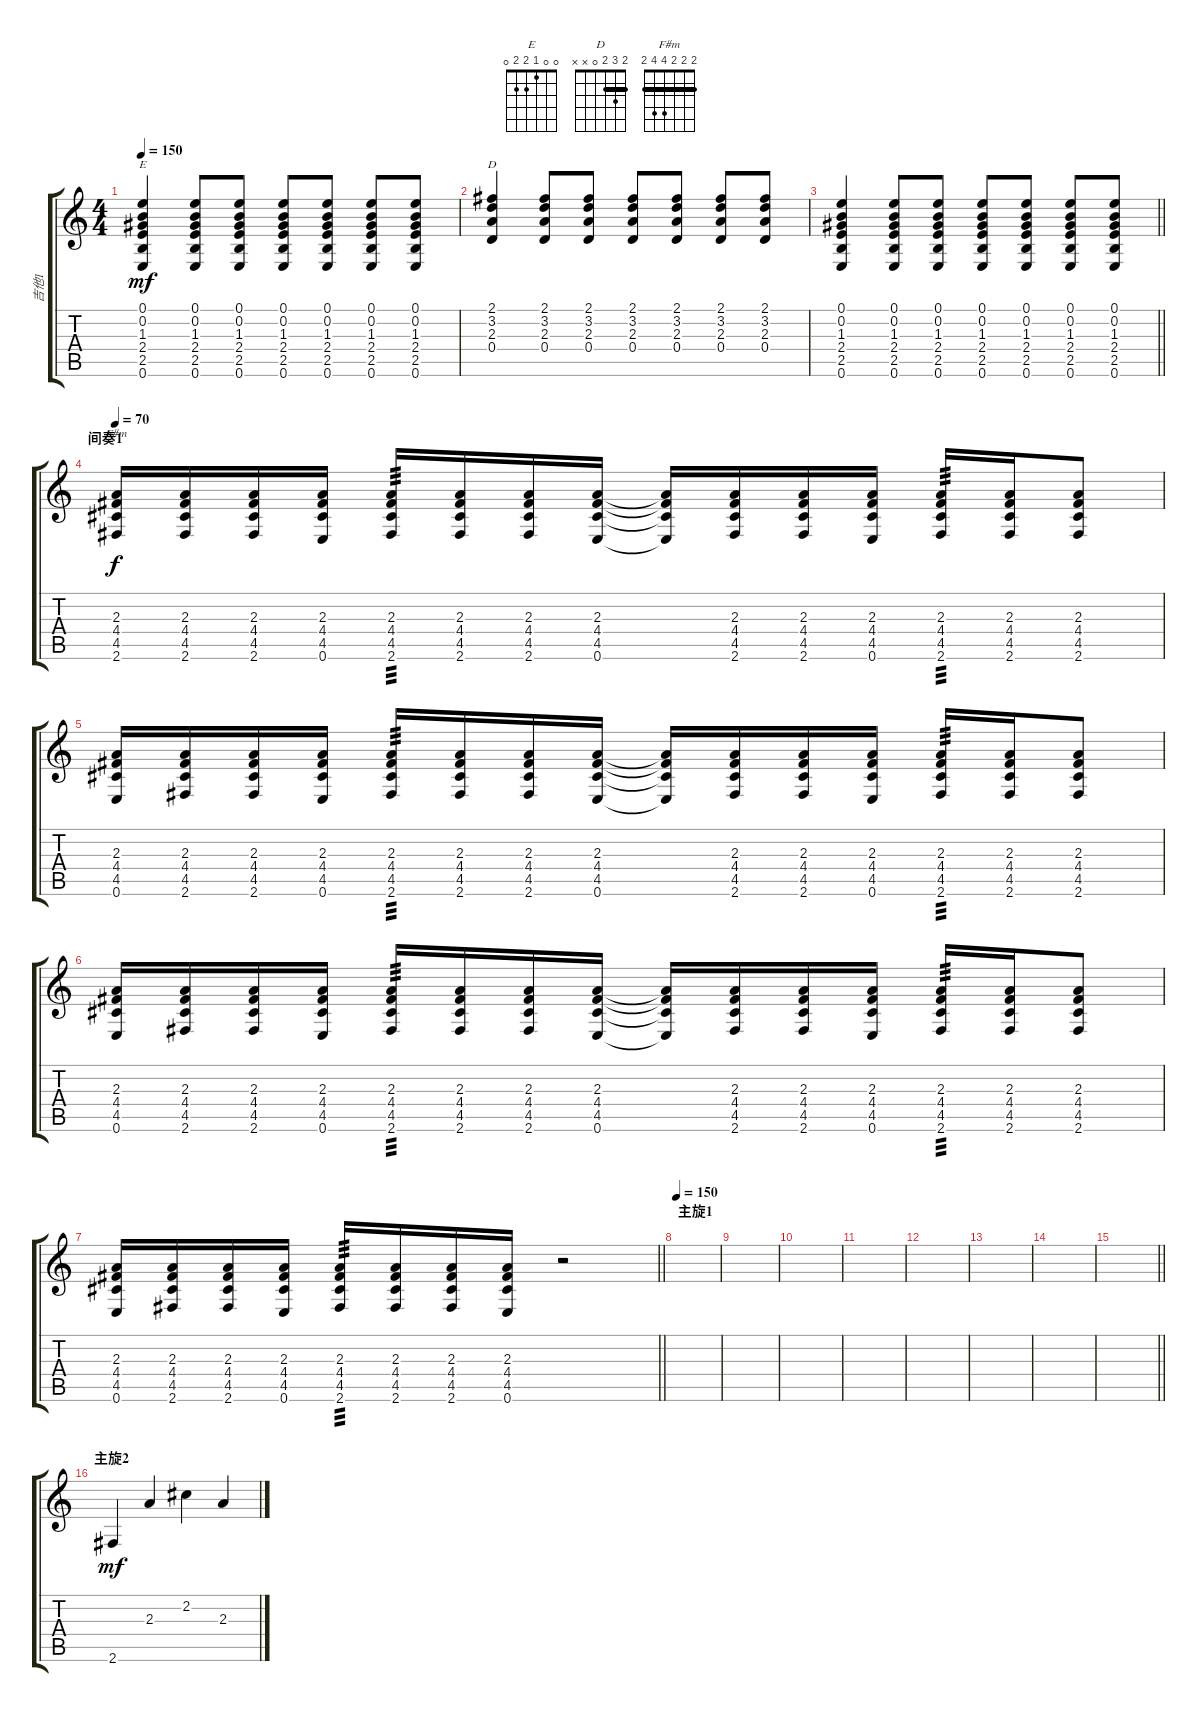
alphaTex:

\track ("吉他1" "吉他1") {instrument acousticguitarsteel}
\staff {score tabs}
\tuning (E4 B3 G3 D3 A2 E2) {hide}
\chord ("E" 0 0 1 2 2 0)
\chord ("D" 2 3 2 0 x x) {barre 2}
\chord ("F#m" 2 2 2 4 4 2) {barre 2}
\ts (4 4)
\tempo 150
\clef g2
\ks c
(0.1 0.2 1.3 2.4 2.5 0.6).4{ch "E" dy mf} (0.1 0.2 1.3 2.4 2.5 0.6).8 (0.1 0.2 1.3 2.4 2.5 0.6).8 (0.1 0.2 1.3 2.4 2.5 0.6).8 (0.1 0.2 1.3 2.4 2.5 0.6).8 (0.1 0.2 1.3 2.4 2.5 0.6).8 (0.1 0.2 1.3 2.4 2.5 0.6).8 |
(2.1 3.2 2.3 0.4).4{ch "D"} (2.1 3.2 2.3 0.4).8 (2.1 3.2 2.3 0.4).8 (2.1 3.2 2.3 0.4).8 (2.1 3.2 2.3 0.4).8 (2.1 3.2 2.3 0.4).8 (2.1 3.2 2.3 0.4).8 |
\barLineRight lightlight
(0.1 0.2 1.3 2.4 2.5 0.6).4 (0.1 0.2 1.3 2.4 2.5 0.6).8 (0.1 0.2 1.3 2.4 2.5 0.6).8 (0.1 0.2 1.3 2.4 2.5 0.6).8 (0.1 0.2 1.3 2.4 2.5 0.6).8 (0.1 0.2 1.3 2.4 2.5 0.6).8 (0.1 0.2 1.3 2.4 2.5 0.6).8 |
\section ("" "间奏1")
\tempo 70
(2.3 4.4 4.5 2.6).16{ch "F#m" dy f} (2.3 4.4 4.5 2.6).16 (2.3 4.4 4.5 2.6).16 (2.3 4.4 4.5 0.6).16 (2.3 4.4 4.5 2.6).16{tp 3} (2.3 4.4 4.5 2.6).16 (2.3 4.4 4.5 2.6).16 (2.3 4.4 4.5 0.6).16 (2.3{t} 4.4{t} 4.5{t} 0.6{t}).16 (2.3 4.4 4.5 2.6).16 (2.3 4.4 4.5 2.6).16 (2.3 4.4 4.5 0.6).16 (2.3 4.4 4.5 2.6).16{tp 3} (2.3 4.4 4.5 2.6).16 (2.3 4.4 4.5 2.6).8 |
(2.3 4.4 4.5 0.6).16 (2.3 4.4 4.5 2.6).16 (2.3 4.4 4.5 2.6).16 (2.3 4.4 4.5 0.6).16 (2.3 4.4 4.5 2.6).16{tp 3} (2.3 4.4 4.5 2.6).16 (2.3 4.4 4.5 2.6).16 (2.3 4.4 4.5 0.6).16 (2.3{t} 4.4{t} 4.5{t} 0.6{t}).16 (2.3 4.4 4.5 2.6).16 (2.3 4.4 4.5 2.6).16 (2.3 4.4 4.5 0.6).16 (2.3 4.4 4.5 2.6).16{tp 3} (2.3 4.4 4.5 2.6).16 (2.3 4.4 4.5 2.6).8 |
(2.3 4.4 4.5 0.6).16 (2.3 4.4 4.5 2.6).16 (2.3 4.4 4.5 2.6).16 (2.3 4.4 4.5 0.6).16 (2.3 4.4 4.5 2.6).16{tp 3} (2.3 4.4 4.5 2.6).16 (2.3 4.4 4.5 2.6).16 (2.3 4.4 4.5 0.6).16 (2.3{t} 4.4{t} 4.5{t} 0.6{t}).16 (2.3 4.4 4.5 2.6).16 (2.3 4.4 4.5 2.6).16 (2.3 4.4 4.5 0.6).16 (2.3 4.4 4.5 2.6).16{tp 3} (2.3 4.4 4.5 2.6).16 (2.3 4.4 4.5 2.6).8 |
\barLineRight lightlight
(2.3 4.4 4.5 0.6).16 (2.3 4.4 4.5 2.6).16 (2.3 4.4 4.5 2.6).16 (2.3 4.4 4.5 0.6).16 (2.3 4.4 4.5 2.6).16{tp 3} (2.3 4.4 4.5 2.6).16 (2.3 4.4 4.5 2.6).16 (2.3 4.4 4.5 0.6).16 r.2 |
\section ("" "主旋1")
\tempo 150
|
|
|
|
|
|
|
\barLineRight lightlight
|
\section ("" "主旋2")
2.6.4{dy mf} 2.3.4 2.2.4 2.3.4
